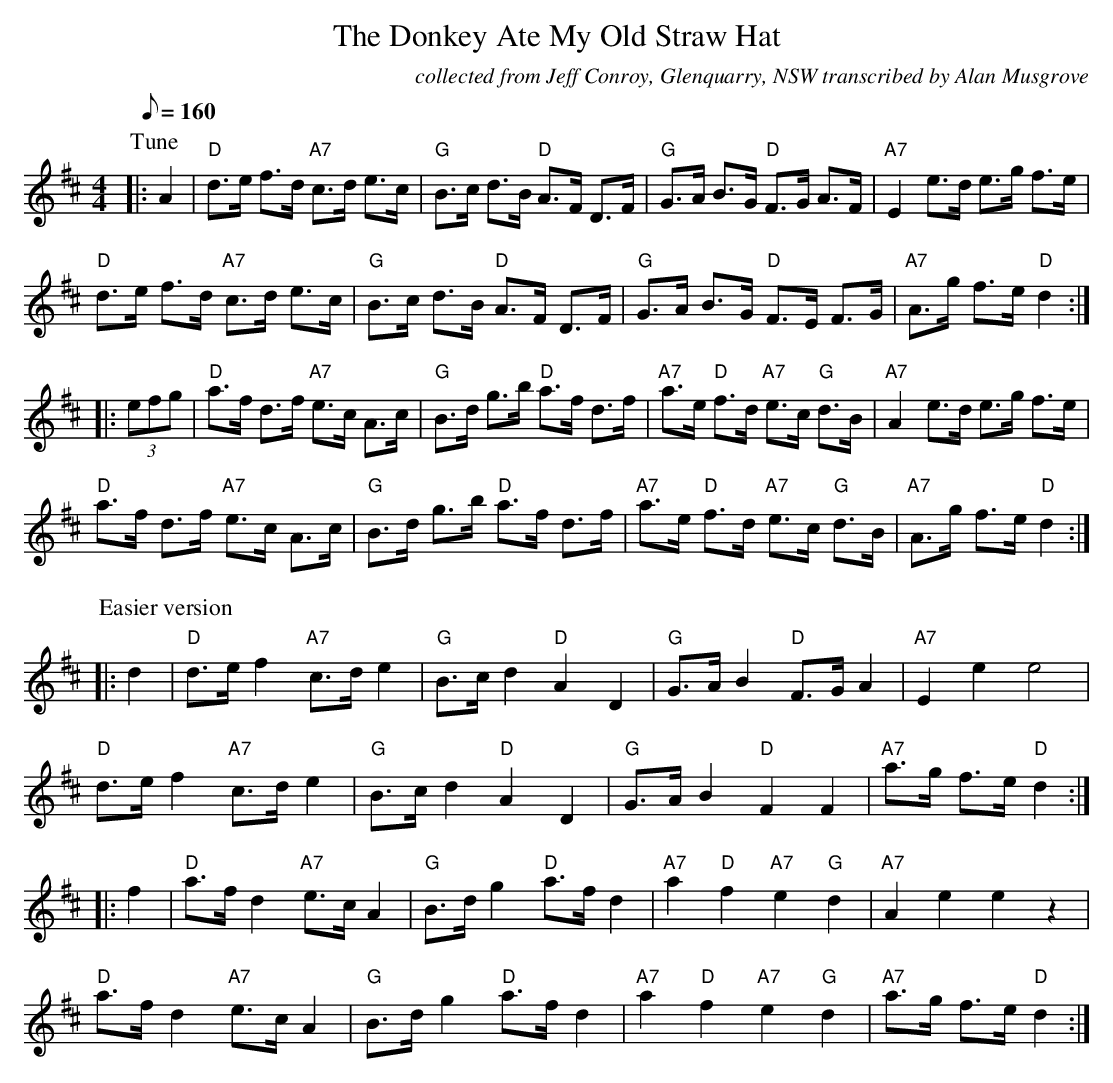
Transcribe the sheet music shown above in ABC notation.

X:1
T:Donkey Ate My Old Straw Hat, The
C:collected from Jeff Conroy, Glenquarry, NSW transcribed by Alan Musgrove
M:4/4
L:1/8
Q:160
K:D
P:Tune
|:A2|"D"d>e f>d "A7"c>d e>c|"G"B>c d>B "D"A>F D>F|"G"G>A B>G "D"F>G A>F|"A7"E2e>d e>g f>e|
"D"d>e f>d "A7"c>d e>c|"G"B>c d>B "D"A>F D>F|"G"G>A B>G "D"F>E F>G|"A7"A>g f>e "D"d2 :|
|:(3efg|"D"a>f d>f "A7"e>c A>c|"G"B>d g>b "D"a>f d>f|"A7"a>e "D"f>d "A7"e>c "G"d>B|"A7"A2e>d e>g f>e|
"D"a>f d>f "A7"e>c A>c|"G"B>d g>b "D"a>f d>f|"A7"a>e "D"f>d "A7"e>c "G"d>B|"A7"A>g f>e "D"d2:|
P:Easier version
|:d2|"D"d>e f2 "A7"c>d e2|"G"B>c d2 "D"A2 D2|"G"G>A B2 "D"F>G A2|"A7"E2e2 e4|
"D"d>e f2 "A7"c>d e2|"G"B>c d2 "D"A2 D2|"G"G>A B2 "D"F2 F2|"A7"a>g f>e "D"d2 :|
|:f2|"D"a>f d2 "A7"e>c A2|"G"B>d g2 "D"a>f d2|"A7"a2 "D"f2 "A7"e2 "G"d2|"A7"A2e2 e2 z2|
"D"a>f d2 "A7"e>c A2|"G"B>d g2 "D"a>f d2|"A7"a2 "D"f2 "A7"e2 "G"d2|"A7"a>g f>e "D"d2 :|
